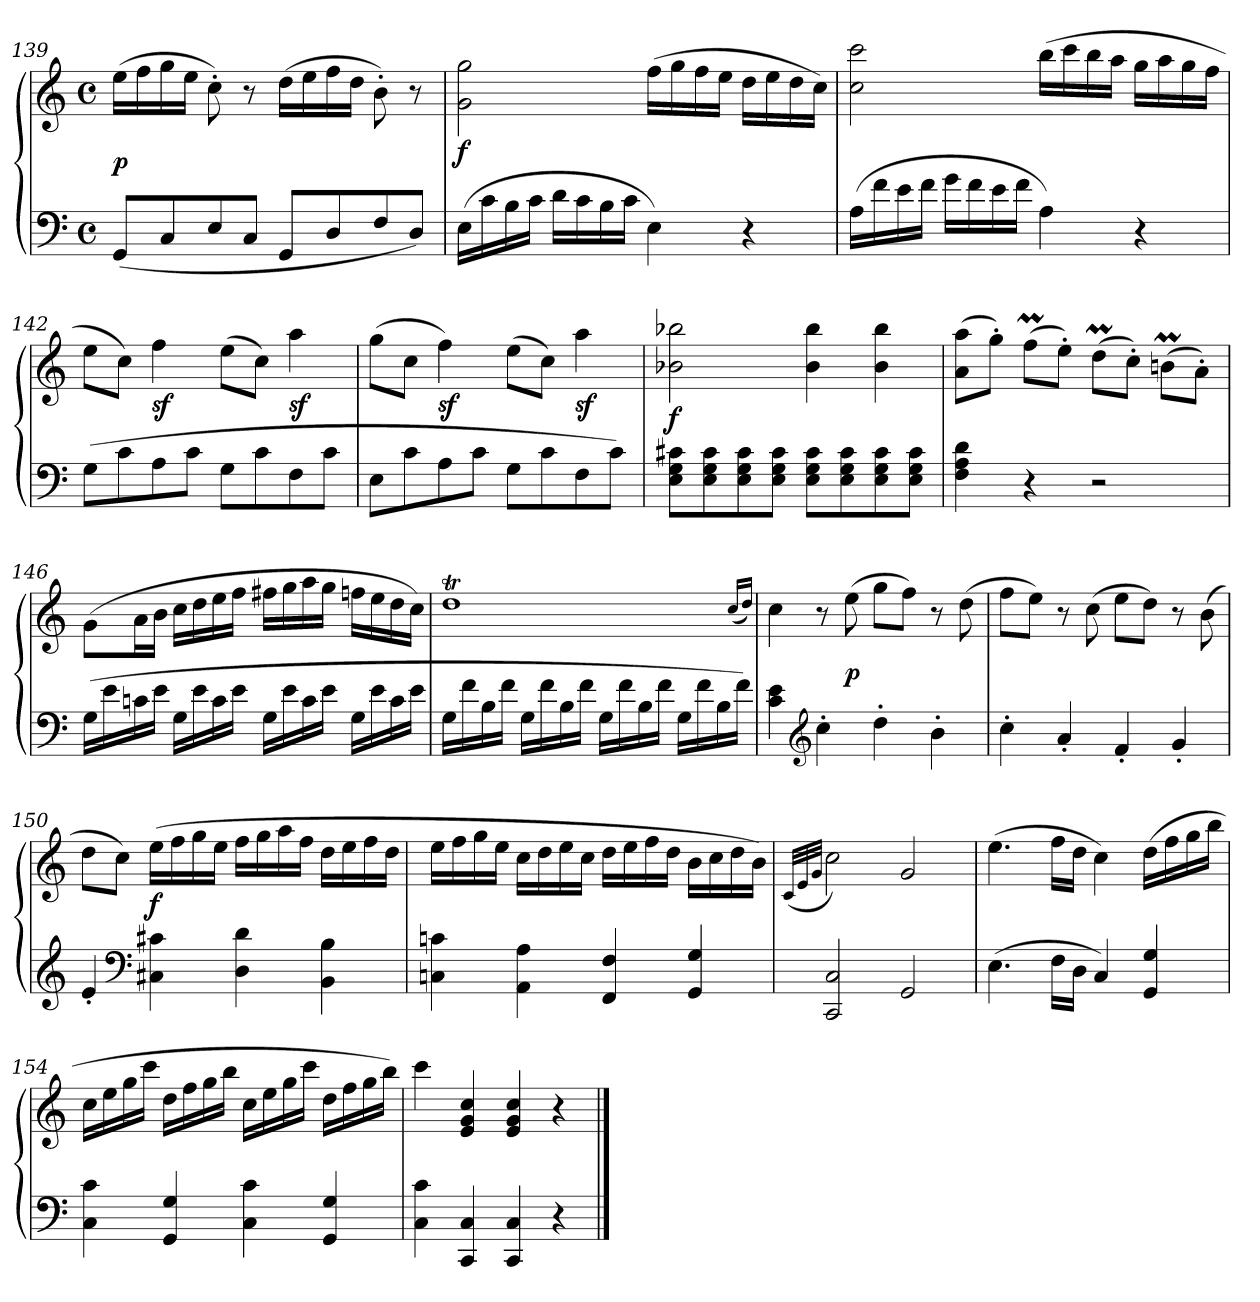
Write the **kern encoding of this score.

**kern	**kern	**dynam
*part1	*part1	*part1
*staff2	*staff1	*staff1/2
*clefF4	*clefG2	*
*k[]	*k[]	*
*C:	*C:	*
*M4/4	*M4/4	*
*met(c)	*met(c)	*
=139	=139	=139
(8GGL	(16eeLL	p
.	16ff	.
8C	16gg	.
.	16eeJJ	.
8E	8cc')	.
8CJ	8r	.
8GGL	(16ddLL	.
.	16ee	.
8D	16ff	.
.	16ddJJ	.
8F	8b')	.
8DJ)	8r	.
=140	=140	=140
(16ELL	2g 2gg	f
16c	.	.
16B	.	.
16cJJ	.	.
16dLL	.	.
16c	.	.
16B	.	.
16cJJ	.	.
4E)	(16ffLL	.
.	16gg	.
.	16ff	.
.	16eeJJ	.
4r	16ddLL	.
.	16ee	.
.	16dd	.
.	16ccJJ)	.
=141	=141	=141
(16ALL	2cc 2ccc	.
16f	.	.
16e	.	.
16fJJ	.	.
16gLL	.	.
16f	.	.
16e	.	.
16fJJ	.	.
4A)	(16bbLL	.
.	16ccc	.
.	16bb	.
.	16aaJJ	.
4r	16ggLL	.
.	16aa	.
.	16gg	.
.	16ffJJ	.
=142	=142	=142
(8GL	8eeL	.
8c	8ccJ)	.
8A	4ff	sf
8cJ	.	.
8GL	(8eeL	.
8c	8ccJ)	.
8F	4aa	sf
8cJ	.	.
=143	=143	=143
8EL	(8ggL	.
8c	8ccJ	.
8A	4ff)	sf
8cJ	.	.
8GL	(8eeL	.
8c	8ccJ)	.
8F	4aa	sf
8cJ)	.	.
=144	=144	=144
8E 8G 8c#XL	2b-X 2bb-X	f
8E 8G 8c#	.	.
8E 8G 8c#	.	.
8E 8G 8c#J	.	.
8E 8G 8c#L	4b- 4bb-	.
8E 8G 8c#	.	.
8E 8G 8c#	4b- 4bb-	.
8E 8G 8c#J	.	.
=145	=145	=145
4F 4A 4d	(8a 8aaL	.
.	8gg'J)	.
4r	(8ffML	.
.	8ee'J)	.
2r	(8ddML	.
.	8cc'J)	.
.	(8bnm\L	.
.	8a'\J)	.
=146	=146	=146
(16GLL	(8g\L	.
16e	.	.
16cn	16a\L	.
16eJJ	16b\JJ	.
16GLL	16ccLL	.
16e	16dd	.
16c	16ee	.
16eJJ	16ffJJ	.
16GLL	16ff#XLL	.
16e	16gg	.
16c	16aa	.
16eJJ	16ggJJ	.
16GLL	16ffnLL	.
16e	16ee	.
16c	16dd	.
16eJJ	16ccJJ)	.
=147	=147	=147
16GLL	1ddT	.
16f	.	.
16B	.	.
16fJJ	.	.
16GLL	.	.
16f	.	.
16B	.	.
16fJJ	.	.
16GLL	.	.
16f	.	.
16B	.	.
16fJJ	.	.
16GLL	.	.
16f	.	.
16B	.	.
16fJJ)	.	.
.	(16qccLL	.
.	16qddJJ)	.
=148	=148	=148
4c 4e	4ccTTT	.
*clefG2	*	*
4cc'	8r	.
.	(8ee	p
4dd'	8ggL	.
.	8ffJ)	.
4b'	8r	.
.	(8dd	.
=149	=149	=149
4cc'	8ffL	.
.	8eeJ)	.
4a'	8r	.
.	(8cc	.
4f'	8eeL	.
.	8ddJ)	.
4g'	8r	.
.	(8b	.
=150	=150	=150
4e'	8ddL	.
.	8ccJ)	.
*clefF4	*	*
4C#X 4c#X	(16eeLL	f
.	16ff	.
.	16gg	.
.	16eeJJ	.
4D 4d	16ffLL	.
.	16gg	.
.	16aa	.
.	16ffJJ	.
4BB 4B	16ddLL	.
.	16ee	.
.	16ff	.
.	16ddJJ	.
=151	=151	=151
4Cn 4cn	16eeLL	.
.	16ff	.
.	16gg	.
.	16eeJJ	.
4AA 4A	16ccLL	.
.	16dd	.
.	16ee	.
.	16ccJJ	.
4FF 4F	16ddLL	.
.	16ee	.
.	16ff	.
.	16ddJJ	.
4GG 4G	16bLL	.
.	16cc	.
.	16dd	.
.	16bJJ)	.
=152	=152	=152
.	(>32qcLLL	.
.	32qe	.
.	32qgJJJ	.
2CC 2C	2cc)	.
2GG	2g	.
=153	=153	=153
(4.E	(4.ee	.
16FLL	16ffLL	.
16DJJ	16ddJJ	.
4C)	4cc)	.
4GG 4G	(16ddLL	.
.	16ff	.
.	16gg	.
.	16bbJJ	.
=154	=154	=154
4C 4c	16ccLL	.
.	16ee	.
.	16gg	.
.	16cccJJ	.
4GG 4G	16ddLL	.
.	16ff	.
.	16gg	.
.	16bbJJ	.
4C 4c	16ccLL	.
.	16ee	.
.	16gg	.
.	16cccJJ	.
4GG 4G	16ddLL	.
.	16ff	.
.	16gg	.
.	16bbJJ)	.
=155	=155	=155
4C 4c	4ccc	.
4CC 4C	4e 4g 4cc	.
4CC 4C	4e 4g 4cc	.
4r	4r	.
==	==	==
*-	*-	*-
